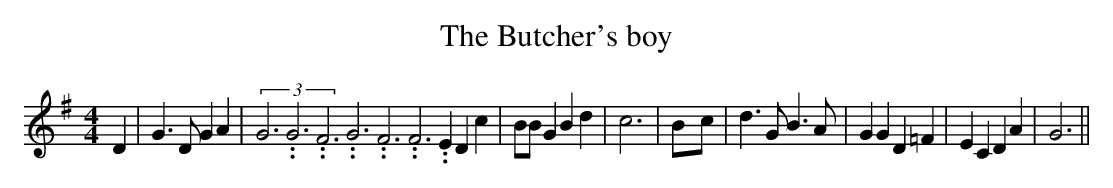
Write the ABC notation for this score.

X:1
T:The Butcher's boy
M:4/4
L:1/4
K:G
 D| G3/2 D/2 G A|(3G3.99999962500005/11.9999985000002G3.99999962500005/11.9999985000002F3.99999962500005/11.9999985000002G3.99999962500005/11.9999985000002F3.99999962500005/11.9999985000002F3.99999962500005/11.9999985000002 E D c|\
 B/2B/2 G B d| c3|B/2-c/2| d3/2 G/2 B3/2 A/2| G G D =F| E C D A| G3||\
